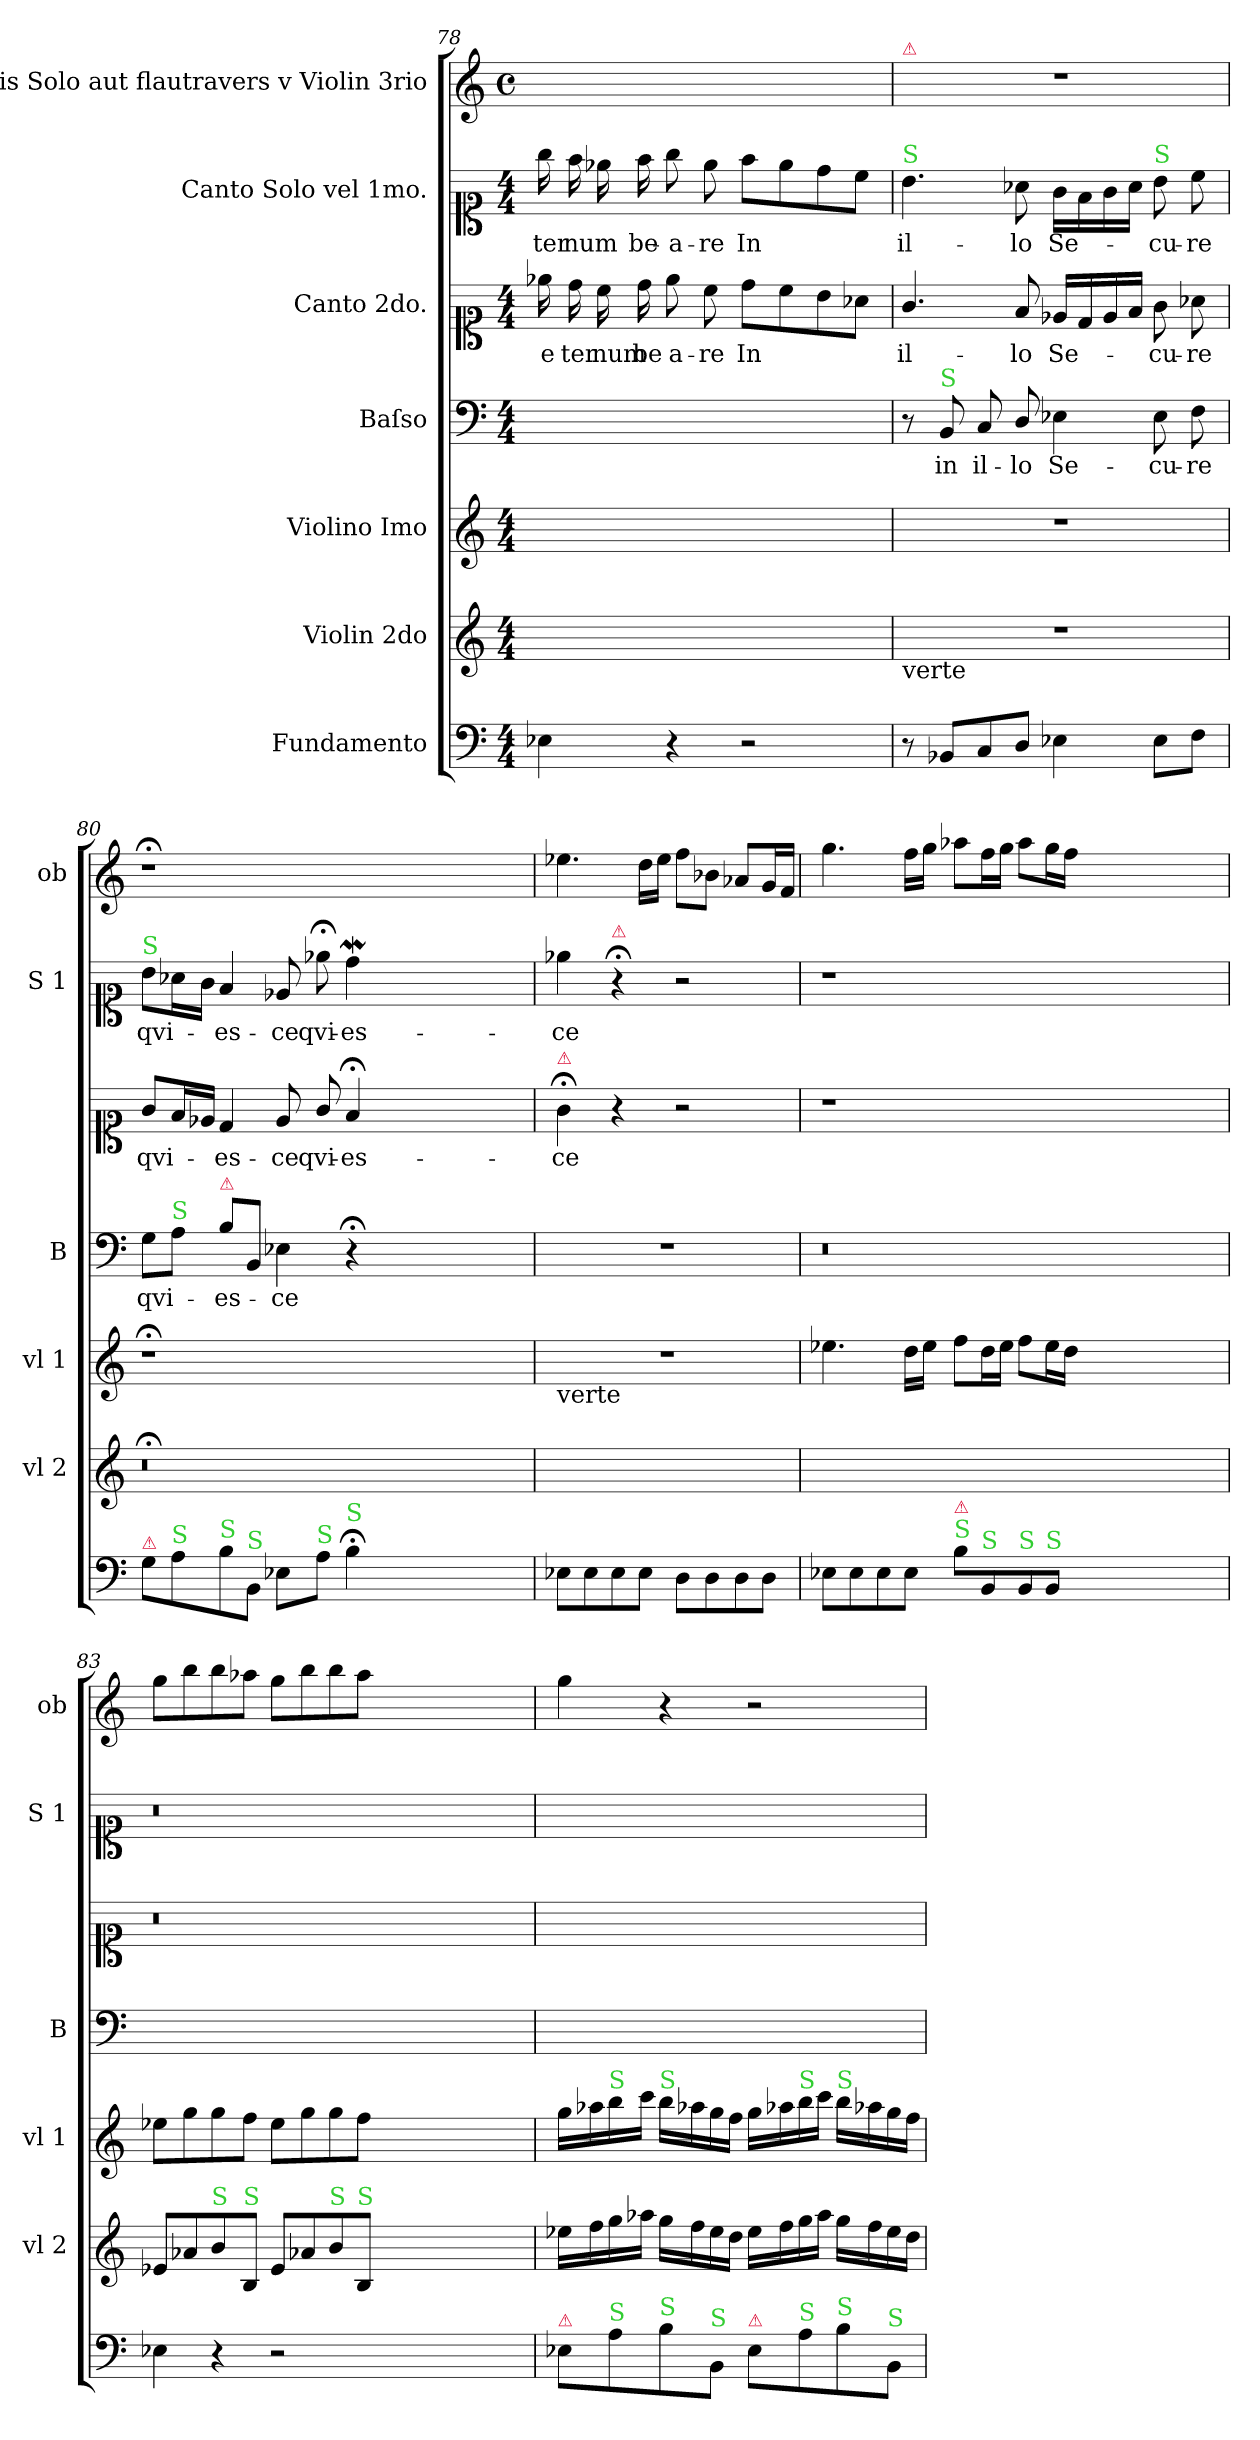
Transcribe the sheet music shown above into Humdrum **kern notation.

**kern	**kern	**kern	**kern	**text	**kern	**text	**kern	**text	**kern
*part7	*part6	*part5	*part4	*part4	*part3	*part3	*part2	*part2	*part1
*staff7	*staff6	*staff5	*staff4	*staff4	*staff3	*staff3	*staff2	*staff2	*staff1
*I"Fundamento	*I"Violin 2do	*I"Violino Imo	*I"Baſso	*	*I"Canto 2do.	*	*I"Canto Solo vel 1mo.	*	*I"Hobois Solo aut flautravers v Violin 3rio
*	*I'vl 2	*I'vl 1	*I'B	*	*	*	*I'S 1	*	*I'ob
*clefF4	*clefG2	*clefG2	*clefF4	*	*clefC1	*	*clefC1	*	*clefG2
*M4/4	*M4/4	*M4/4	*M4/4	*	*M4/4	*	*M4/4	*	*M4/4
*	*	*	*	*	*	*	*	*	*met(c)
=78	=78	=78	=78	=78	=78	=78	=78	=78	=78
4E-\	1ryy	1ryy	1ryy	.	16ee-\	e-	16gg\	-ter-	1ryy
.	.	.	.	.	16dd\	-ter-	16ff\	-num	.
.	.	.	.	.	16cc\	-num	16ee-\	.	.
.	.	.	.	.	16dd\	be-	16ff\	be-	.
4r	.	.	.	.	8ee-\	-a-	8gg\	-a-	.
.	.	.	.	.	8cc\	-re	8ee-\	-re	.
2r	.	.	.	.	8dd\L	In	8ff\L	In	.
.	.	.	.	.	8cc\	.	8ee-\	.	.
.	.	.	.	.	8b\	.	8dd\	.	.
.	.	.	.	.	8a-X\J	.	8cc\J	.	.
=79	=79	=79	=79	=79	=79	=79	=79	=79	=79
!	!	!	!	!	!	!	!	!	!LO:TX:a:color=crimson:t=⚠
!	!	!	!	!	!	!	!LO:TX:a:color=limegreen:t=S	!	!
!	!LO:TX:b:t=verte	!	!	!	!	!	!	!	!
8r	1r	1r	8r	.	4.g/	il-	4.b\	il-	1r
!	!	!	!LO:TX:a:color=limegreen:t=S	!	!	!	!	!	!
8BB-X/L	.	.	8BB/	in	.	.	.	.	.
8C/	.	.	8C/	il-	.	.	.	.	.
8D/J	.	.	8D/	-lo	8f/	-lo	8a-X\	-lo	.
4E-\	.	.	4E-\	Se-	16e-/LL	Se-	16g\LL	Se-	.
.	.	.	.	.	16d/	.	16f\	.	.
.	.	.	.	.	16e-/	.	16g\	.	.
.	.	.	.	.	16f/JJ	.	16a-\JJ	.	.
!	!	!	!	!	!	!	!LO:TX:a:color=limegreen:t=S	!	!
8E-\L	.	.	8E-\	-cu-	8g\	-cu-	8b\	-cu-	.
8F\J	.	.	8F\	-re	8a-X\	-re	8cc\	-re	.
=80	=80	=80	=80	=80	=80	=80	=80	=80	=80
!	!	!	!	!	!	!	!LO:TX:a:color=limegreen:t=S	!	!
!LO:TX:a:color=crimson:t=⚠	!	!	!	!	!	!	!	!	!
8G\L	0.r;<	1r;<	8G\L	qvi-	8g/L	qvi-	8b\L	qvi-	1r;<
!	!	!	!LO:TX:a:color=limegreen:t=S	!	!	!	!	!	!
!LO:TX:a:color=limegreen:t=S	!	!	!	!	!	!	!	!	!
8A\	.	.	8A\J	.	16f/L	.	16a-X\L	.	.
.	.	.	.	.	16e-/JJ	.	16g\JJ	.	.
!	!	!	!LO:TX:a:color=crimson:t=⚠	!	!	!	!	!	!
!LO:TX:a:color=limegreen:t=S	!	!	!	!	!	!	!	!	!
8B\	.	.	8B\L	-es-	4d/	-es-	4f/	-es-	.
!LO:TX:a:color=limegreen:t=S	!	!	!	!	!	!	!	!	!
8BB/J	.	.	8BB/J	.	.	.	.	.	.
8E-\L	.	.	4E-\	-ce	8e-/	-ce	8e-/	-ce	.
!LO:TX:a:color=limegreen:t=S	!	!	!	!	!	!	!	!	!
8A\J	.	.	.	.	8g/	qvi-	8ee-;<\	qvi-	.
!LO:TX:a:color=limegreen:t=S	!	!	!	!	!	!	!	!	!
4B;<\	.	.	4r;<	.	4f;</	-es-	4ddW\	-es-	.
0ryy	.	0ryy	0ryy	.	0ryy	.	0ryy	.	0ryy
=81	=81	=81	=81	=81	=81	=81	=81	=81	=81
!	!	!	!	!	!LO:TX:a:color=crimson:t=⚠	!	!	!	!
!	!	!LO:TX:b:t=verte	!	!	!	!	!	!	!
8E-\L	1ryy	1rdd	1r	.	4g;<\	-ce	4ee-\	-ce	4.ee-\
8E-\	.	.	.	.	.	.	.	.	.
!	!	!	!	!	!	!	!LO:TX:a:color=crimson:t=⚠	!	!
8E-\	.	.	.	.	4r	.	4r;<	.	.
8E-\J	.	.	.	.	.	.	.	.	16dd\LL
.	.	.	.	.	.	.	.	.	16ee-\JJ
8D\L	.	.	.	.	2r	.	2r	.	8ff\L
8D\	.	.	.	.	.	.	.	.	8b-X\J
8D\	.	.	.	.	.	.	.	.	8a-X/L
8D\J	.	.	.	.	.	.	.	.	16g/L
.	.	.	.	.	.	.	.	.	16f/JJ
=82	=82	=82	=82	=82	=82	=82	=82	=82	=82
8E-\L	0.ryy	4.ee-\	0.r	.	1r	.	1r	.	4.gg\
8E-\	.	.	.	.	.	.	.	.	.
8E-\	.	.	.	.	.	.	.	.	.
8E-\J	.	16dd\LL	.	.	.	.	.	.	16ff\LL
.	.	16ee-\JJ	.	.	.	.	.	.	16gg\JJ
!LO:TX:a:color=limegreen:t=S	!	!	!	!	!	!	!	!	!
!LO:TX:a:color=crimson:t=⚠	!	!	!	!	!	!	!	!	!
8B\L	.	8ff\L	.	.	.	.	.	.	8aa-X\L
!LO:TX:a:color=limegreen:t=S	!	!	!	!	!	!	!	!	!
8BB/	.	16dd\L	.	.	.	.	.	.	16ff\L
.	.	16ee-\JJ	.	.	.	.	.	.	16gg\JJ
!LO:TX:a:color=limegreen:t=S	!	!	!	!	!	!	!	!	!
8BB/	.	8ff\L	.	.	.	.	.	.	8aa-\L
!LO:TX:a:color=limegreen:t=S	!	!	!	!	!	!	!	!	!
8BB/J	.	16ee-\L	.	.	.	.	.	.	16gg\L
.	.	16dd\JJ	.	.	.	.	.	.	16ff\JJ
0ryy	.	0ryy	.	.	0ryy	.	0ryy	.	0ryy
=83	=83	=83	=83	=83	=83	=83	=83	=83	=83
4E-\	8e-/L	8ee-\L	0.ryy	.	0.r	.	0.r	.	8gg\L
.	8a-X/	8gg\	.	.	.	.	.	.	8bb\
!	!LO:TX:a:color=limegreen:t=S	!	!	!	!	!	!	!	!
4r	8b/	8gg\	.	.	.	.	.	.	8bb\
!	!LO:TX:a:color=limegreen:t=S	!	!	!	!	!	!	!	!
.	8B/J	8ff\J	.	.	.	.	.	.	8aa-X\J
2r	8e-/L	8ee-\L	.	.	.	.	.	.	8gg\L
.	8a-X/	8gg\	.	.	.	.	.	.	8bb\
!	!LO:TX:a:color=limegreen:t=S	!	!	!	!	!	!	!	!
.	8b/	8gg\	.	.	.	.	.	.	8bb\
!	!LO:TX:a:color=limegreen:t=S	!	!	!	!	!	!	!	!
.	8B/J	8ff\J	.	.	.	.	.	.	8aa-\J
0ryy	0ryy	0ryy	.	.	.	.	.	.	0ryy
=84	=84	=84	=84	=84	=84	=84	=84	=84	=84
!LO:TX:a:color=crimson:t=⚠	!	!	!	!	!	!	!	!	!
8E-\L	16ee-\LL	16gg\LL	1ryy	.	1ryy	.	1ryy	.	4gg\
.	16ff\	16aa-X\	.	.	.	.	.	.	.
!	!	!LO:TX:a:color=limegreen:t=S	!	!	!	!	!	!	!
!LO:TX:a:color=limegreen:t=S	!	!	!	!	!	!	!	!	!
8A\	16gg\	16bb\	.	.	.	.	.	.	.
.	16aa-X\JJ	16ccc\JJ	.	.	.	.	.	.	.
!	!	!LO:TX:a:color=limegreen:t=S	!	!	!	!	!	!	!
!LO:TX:a:color=limegreen:t=S	!	!	!	!	!	!	!	!	!
8B\	16gg\LL	16bb\LL	.	.	.	.	.	.	4r
.	16ff\	16aa-X\	.	.	.	.	.	.	.
!LO:TX:a:color=limegreen:t=S	!	!	!	!	!	!	!	!	!
8BB/J	16ee-\	16gg\	.	.	.	.	.	.	.
.	16dd\JJ	16ff\JJ	.	.	.	.	.	.	.
!LO:TX:a:color=crimson:t=⚠	!	!	!	!	!	!	!	!	!
8E-\L	16ee-\LL	16gg\LL	.	.	.	.	.	.	2r
.	16ff\	16aa-X\	.	.	.	.	.	.	.
!	!	!LO:TX:a:color=limegreen:t=S	!	!	!	!	!	!	!
!LO:TX:a:color=limegreen:t=S	!	!	!	!	!	!	!	!	!
8A\	16gg\	16bb\	.	.	.	.	.	.	.
.	16aa-\JJ	16ccc\JJ	.	.	.	.	.	.	.
!	!	!LO:TX:a:color=limegreen:t=S	!	!	!	!	!	!	!
!LO:TX:a:color=limegreen:t=S	!	!	!	!	!	!	!	!	!
8B\	16gg\LL	16bb\LL	.	.	.	.	.	.	.
.	16ff\	16aa-X\	.	.	.	.	.	.	.
!LO:TX:a:color=limegreen:t=S	!	!	!	!	!	!	!	!	!
8BB/J	16ee-\	16gg\	.	.	.	.	.	.	.
.	16dd\JJ	16ff\JJ	.	.	.	.	.	.	.
=	=	=	=	=	=	=	=	=	=
*-	*-	*-	*-	*-	*-	*-	*-	*-	*-
